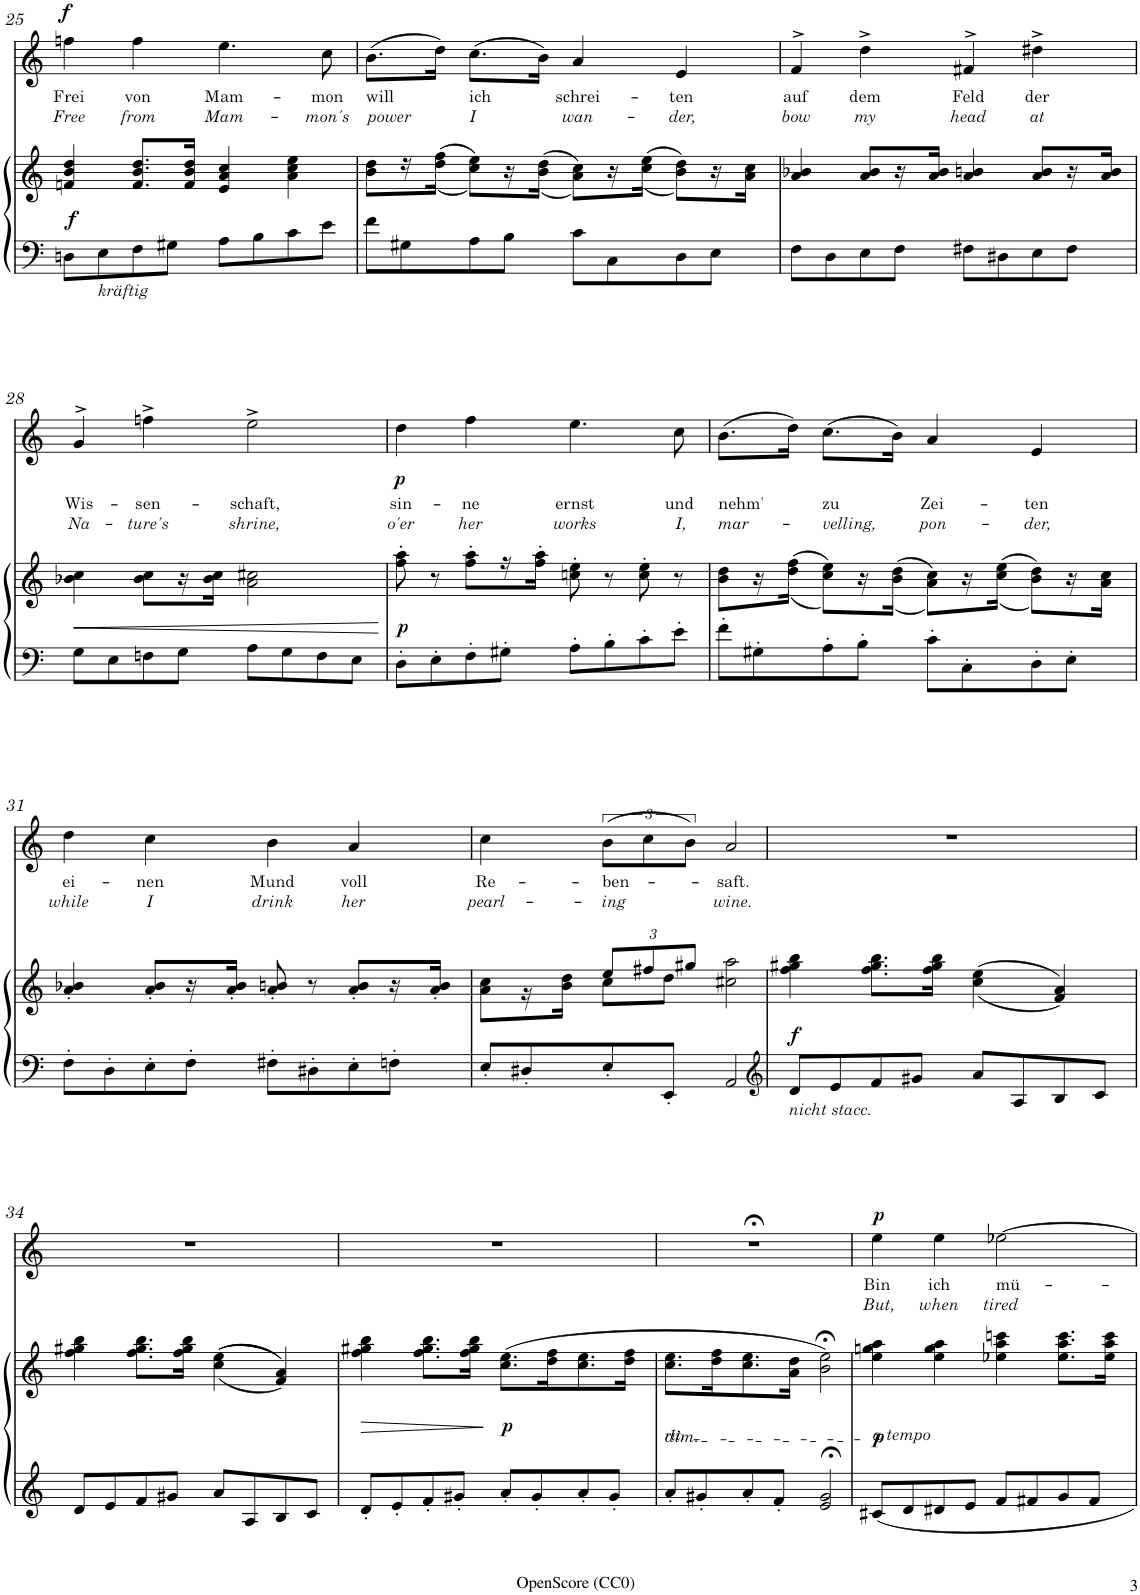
**kern	**kern	**dynam	**kern	**text	**text	**dynam
*part2	*part2	*part2	*part1	*part1	*part1	*part1
*staff3	*staff2	*staff2/3	*staff1	*staff1	*staff1	*staff1
*I"Piano	*	*	*I"Voice	*	*	*
*I'Pno	*	*	*	*	*	*
!!LO:PB:g=z
*clefF4	*clefG2	*	*clefG2	*	*	*
*k[]	*k[]	*	*k[]	*	*	*
*M4/4	*M4/4	*	*M4/4	*	*	*
=25	=25	=25	=25	=25	=25	=25
!	!	!LO:DY:b	!	!LO:LY:b	!LO:LY:b	!LO:DY:a
8Dn\L	4fn/ 4b/ 4dd/	f	4ffn\	Frei	Free	f
!LO:TX:b:i:t=kräftig	!	!	!	!	!	!
8E\	.	.	.	.	.	.
!	!	!	!	!LO:LY:b	!LO:LY:b	!
8F\	8.f/ 8.b/ 8.dd/L	.	4ff\	von	from	.
8G#X\J	.	.	.	.	.	.
.	16f/ 16b/ 16dd/Jk	.	.	.	.	.
!	!	!	!	!LO:LY:b	!LO:LY:b	!
8A\L	4e/ 4a/ 4cc/	.	4.ee\	Mam-	Mam-	.
8B\	.	.	.	.	.	.
8c\	4a\ 4cc\ 4ee\	.	.	.	.	.
!	!	!	!	!LO:LY:b	!LO:LY:b	!
8e\J	.	.	8cc\	-mon	-mon's	.
=26	=26	=26	=26	=26	=26	=26
!	!	!	!	!LO:LY:b	!LO:LY:b	!
8f\L	8b\ 8dd\L	.	(8.b\L	will	power	.
8G#X\	16r	.	.	.	.	.
.	((<16dd\ 16ff\JJ	.	16dd\Jk)	.	.	.
!	!	!	!	!LO:LY:b	!LO:LY:b	!
8A\	8cc\ 8ee\L))	.	(8.cc\L	ich	I	.
8B\J	16r	.	.	.	.	.
.	((<16b\ 16dd\JJ	.	16b\Jk)	.	.	.
!	!	!	!	!LO:LY:b	!LO:LY:b	!
8c\L	8a\ 8cc\L))	.	4a/	schrei-	wan-	.
8C\	16r	.	.	.	.	.
.	((<16cc\ 16ee\JJ	.	.	.	.	.
!	!	!	!	!LO:LY:b	!LO:LY:b	!
8D\	8b\ 8dd\L))	.	4e/	-ten	-der,	.
8E\J	16r	.	.	.	.	.
.	16a\ 16cc\JJ	.	.	.	.	.
=27	=27	=27	=27	=27	=27	=27
!	!	!	!	!LO:LY:b	!LO:LY:b	!
8F\L	4a/ 4b-X/	.	4f^>/	auf	bow	.
8D\	.	.	.	.	.	.
!	!	!	!	!LO:LY:b	!LO:LY:b	!
8E\	8a/ 8b-/L	.	4dd^\	dem	my	.
8F\J	16r	.	.	.	.	.
.	16a/ 16b-/JJ	.	.	.	.	.
!	!	!	!	!LO:LY:b	!LO:LY:b	!
8F#X\L	4a/ 4bn/	.	4f#X^>/	Feld	head	.
8D#X\	.	.	.	.	.	.
!	!	!	!	!LO:LY:b	!LO:LY:b	!
8E\	8a/ 8b/L	.	4dd#X^\	der	at	.
8F#\J	16r	.	.	.	.	.
.	16a/ 16b/JJ	.	.	.	.	.
!!LO:LB:g=z
=28	=28	=28	=28	=28	=28	=28
!	!	!LO:HP:b	!	!LO:LY:b	!LO:LY:b	!
8G\L	4b-X\ 4cc\	<	4g^>/	Wis-	Na-	.
8E\	.	.	.	.	.	.
!	!	!	!	!LO:LY:b	!LO:LY:b	!
8Fn\	8b-\ 8cc\L	.	4ffn^\	-sen-	-ture's	.
8G\J	16r	.	.	.	.	.
.	16b-\ 16cc\JJ	.	.	.	.	.
!	!	!	!	!LO:LY:b	!LO:LY:b	!
8A\L	2a\ 2cc#X\	.	2ee^\	-schaft,	shrine,	.
8G\	.	.	.	.	.	.
8F\	.	.	.	.	.	.
8E\J	.	.	.	.	.	.
.	.	[	.	.	.	.
=29	=29	=29	=29	=29	=29	=29
!	!	!LO:DY:b	!	!LO:LY:b	!LO:LY:b	!LO:DY:b
8D'\L	8ff\' 8aa\'	p	4dd\	sin-	o'er	p
8E'\	8r	.	.	.	.	.
!	!	!	!	!LO:LY:b	!LO:LY:b	!
8F'\	8ff\' 8aa\'L	.	4ff\	-ne	her	.
8G#X'\J	16r	.	.	.	.	.
.	16ff\' 16aa\'JJ	.	.	.	.	.
!	!	!	!	!LO:LY:b	!LO:LY:b	!
8A'\L	8ccn\' 8ee\'	.	4.ee\	ernst	works	.
8B'\	8r	.	.	.	.	.
8c'\	8cc\' 8ee\'	.	.	.	.	.
!	!	!	!	!LO:LY:b	!LO:LY:b	!
8e'\J	8r	.	8cc\	und	I,	.
=30	=30	=30	=30	=30	=30	=30
!	!	!	!	!LO:LY:b	!LO:LY:b	!
8f'\L	8b\ 8dd\L	.	(8.b\L	nehm'	mar-	.
8G#X'\	16r	.	.	.	.	.
.	(<(16dd\ 16ff\JJ	.	16dd\Jk)	.	.	.
!	!	!	!	!LO:LY:b	!LO:LY:b	!
8A'\	8cc\ 8ee\L))	.	(8.cc\L	zu	-velling,	.
8B'\J	16r	.	.	.	.	.
.	(<(16b\ 16dd\JJ	.	16b\Jk)	.	.	.
!	!	!	!	!LO:LY:b	!LO:LY:b	!
8c'\L	8a\ 8cc\L))	.	4a/	Zei-	pon-	.
8C'\	16r	.	.	.	.	.
.	((<16cc\ 16ee\JJ	.	.	.	.	.
!	!	!	!	!LO:LY:b	!LO:LY:b	!
8D'\	8b\ 8dd\L))	.	4e/	-ten	-der,	.
8E'\J	16r	.	.	.	.	.
.	16a\ 16cc\JJ	.	.	.	.	.
!!LO:LB:g=z
=31	=31	=31	=31	=31	=31	=31
!	!	!	!	!LO:LY:b	!LO:LY:b	!
8F'\L	4a/' 4b-X/'	.	4dd\	ei-	while	.
8D'\	.	.	.	.	.	.
!	!	!	!	!LO:LY:b	!LO:LY:b	!
8E'\	8a/' 8b-/'L	.	4cc\	-nen	I	.
8F'\J	16r	.	.	.	.	.
.	16a/' 16b-/'JJ	.	.	.	.	.
!	!	!	!	!LO:LY:b	!LO:LY:b	!
8F#X'\L	8a/' 8bn/'	.	4b\	Mund	drink	.
8D#X'\	8r	.	.	.	.	.
!	!	!	!	!LO:LY:b	!LO:LY:b	!
8E'\	8a/' 8b/'L	.	4a/	voll	her	.
8Fn'\J	16r	.	.	.	.	.
.	16a/' 16b/'JJ	.	.	.	.	.
=32	=32	=32	=32	=32	=32	=32
*	*^	*	*	*	*	*
!	!	!	!	!	!LO:LY:b	!LO:LY:b	!
8E'/L	4ryy	8a\ 8cc\L	.	4cc\	Re-	pearl-	.
8D#X'/	.	16r	.	.	.	.	.
.	.	16b\ 16dd\JJ	.	.	.	.	.
*	*Xbrackettup	*	*	*	*	*	*
!	!	!	!	!	!LO:LY:b	!LO:LY:b	!
8E'/	12ee/L	8cc\L	.	(12b\L	-ben-	-ing	.
.	12ff#X/	.	.	12cc\	.	.	.
8EE'/J	.	8dd\J	.	.	.	.	.
.	12gg#X/J	.	.	12b\J)	.	.	.
!	!	!	!	!	!LO:LY:b	!LO:LY:b	!
2AA/	2ryy	2cc#X\ 2aa\	.	2a/	-saft.	wine.	.
*	*v	*v	*	*	*	*	*
=33	=33	=33	=33	=33	=33	=33
*clefG2	*	*	*	*	*	*
*	*^	*	*	*	*	*
!LO:TX:b:i:t=nicht stacc.	!	!	!	!	!	!	!
!	!	!	!LO:DY:b	!	!	!	!
*	*v	*v	*	*	*	*	*
8d/L	4ff\ 4gg#X\ 4bb\	f	1r	.	.	.
8e/	.	.	.	.	.	.
8f/	8.ff\ 8.gg#\ 8.bb\L	.	.	.	.	.
8g#X/J	.	.	.	.	.	.
.	16ff\ 16gg#\ 16bb\Jk	.	.	.	.	.
8a/L	((<4cc\ 4ee\	.	.	.	.	.
8A/	.	.	.	.	.	.
8B/	4f/ 4a/))	.	.	.	.	.
8c/J	.	.	.	.	.	.
!!LO:LB:g=z
=34	=34	=34	=34	=34	=34	=34
8d/L	4ff\ 4gg#X\ 4bb\	.	1r	.	.	.
8e/	.	.	.	.	.	.
8f/	8.ff\ 8.gg#\ 8.bb\L	.	.	.	.	.
8g#X/J	.	.	.	.	.	.
.	16ff\ 16gg#\ 16bb\Jk	.	.	.	.	.
8a/L	((<(4cc\ 4ee\	.	.	.	.	.
8A/	.	.	.	.	.	.
8B/	4f/ 4a/)))	.	.	.	.	.
8c/J	.	.	.	.	.	.
=35	=35	=35	=35	=35	=35	=35
!	!	!LO:HP:b	!	!	!	!
8d'/L	4ff\ 4gg#X\ 4bb\	>	1r	.	.	.
8e'/	.	.	.	.	.	.
8f'/	8.ff\ 8.gg#\ 8.bb\L	.	.	.	.	.
8g#X'/J	.	.	.	.	.	.
.	16ff\ 16gg#\ 16bb\Jk	.	.	.	.	.
!	!	!LO:DY:n=1:b	!	!	!	!
8a'/L	(8.cc\ 8.ee\L	] p	.	.	.	.
8g#'/	.	.	.	.	.	.
.	16dd\ 16ff\K	.	.	.	.	.
8a'/	8.cc\ 8.ee\	.	.	.	.	.
8g#'/J	.	.	.	.	.	.
.	16dd\ 16ff\Jk	.	.	.	.	.
=36	=36	=36	=36	=36	=36	=36
!	!LO:TX:b:i:t=dim.	!	!	!	!	!
!	!LO:TX:b:i:t=rit.	!	!	!	!	!
8a'/L	8.cc\ 8.ee\L	.	1r;<	.	.	.
8g#X'/	.	.	.	.	.	.
.	16dd\ 16ff\K	.	.	.	.	.
8a'/	8.cc\ 8.ee\	.	.	.	.	.
8f'/J	.	.	.	.	.	.
.	16a\ 16dd\Jk	.	.	.	.	.
2e/;< 2g#/;<	2b\;< 2ee\;<)	.	.	.	.	.
=37	=37	=37	=37	=37	=37	=37
!	!	!LO:DY:b	!	!LO:LY:b	!LO:LY:b	!LO:DY:a
8c#X/L	4ee\ 4ggn\ 4aa\	p	4ee\	Bin	But,	p
8d/	.	.	.	.	.	.
!	!LO:TX:b:i:t=a tempo	!	!	!	!	!
!	!	!	!	!LO:LY:b	!LO:LY:b	!
8d#X/	4ee\ 4gg\ 4aa\	.	4ee\	ich	when	.
8e/J	.	.	.	.	.	.
!	!	!	!	!LO:LY:b	!LO:LY:b	!
8f/L	4ee-X\ 4aa\ 4cccn\	.	[2ee-X\	mü-	tired	.
8f#X/	.	.	.	.	.	.
8g/	8.ee-\ 8.aa\ 8.ccc\L	.	.	.	.	.
8f#/J	.	.	.	.	.	.
.	16ee-\ 16aa\ 16ccc\Jk	.	.	.	.	.
=	=	=	=	=	=	=
*-	*-	*-	*-	*-	*-	*-
